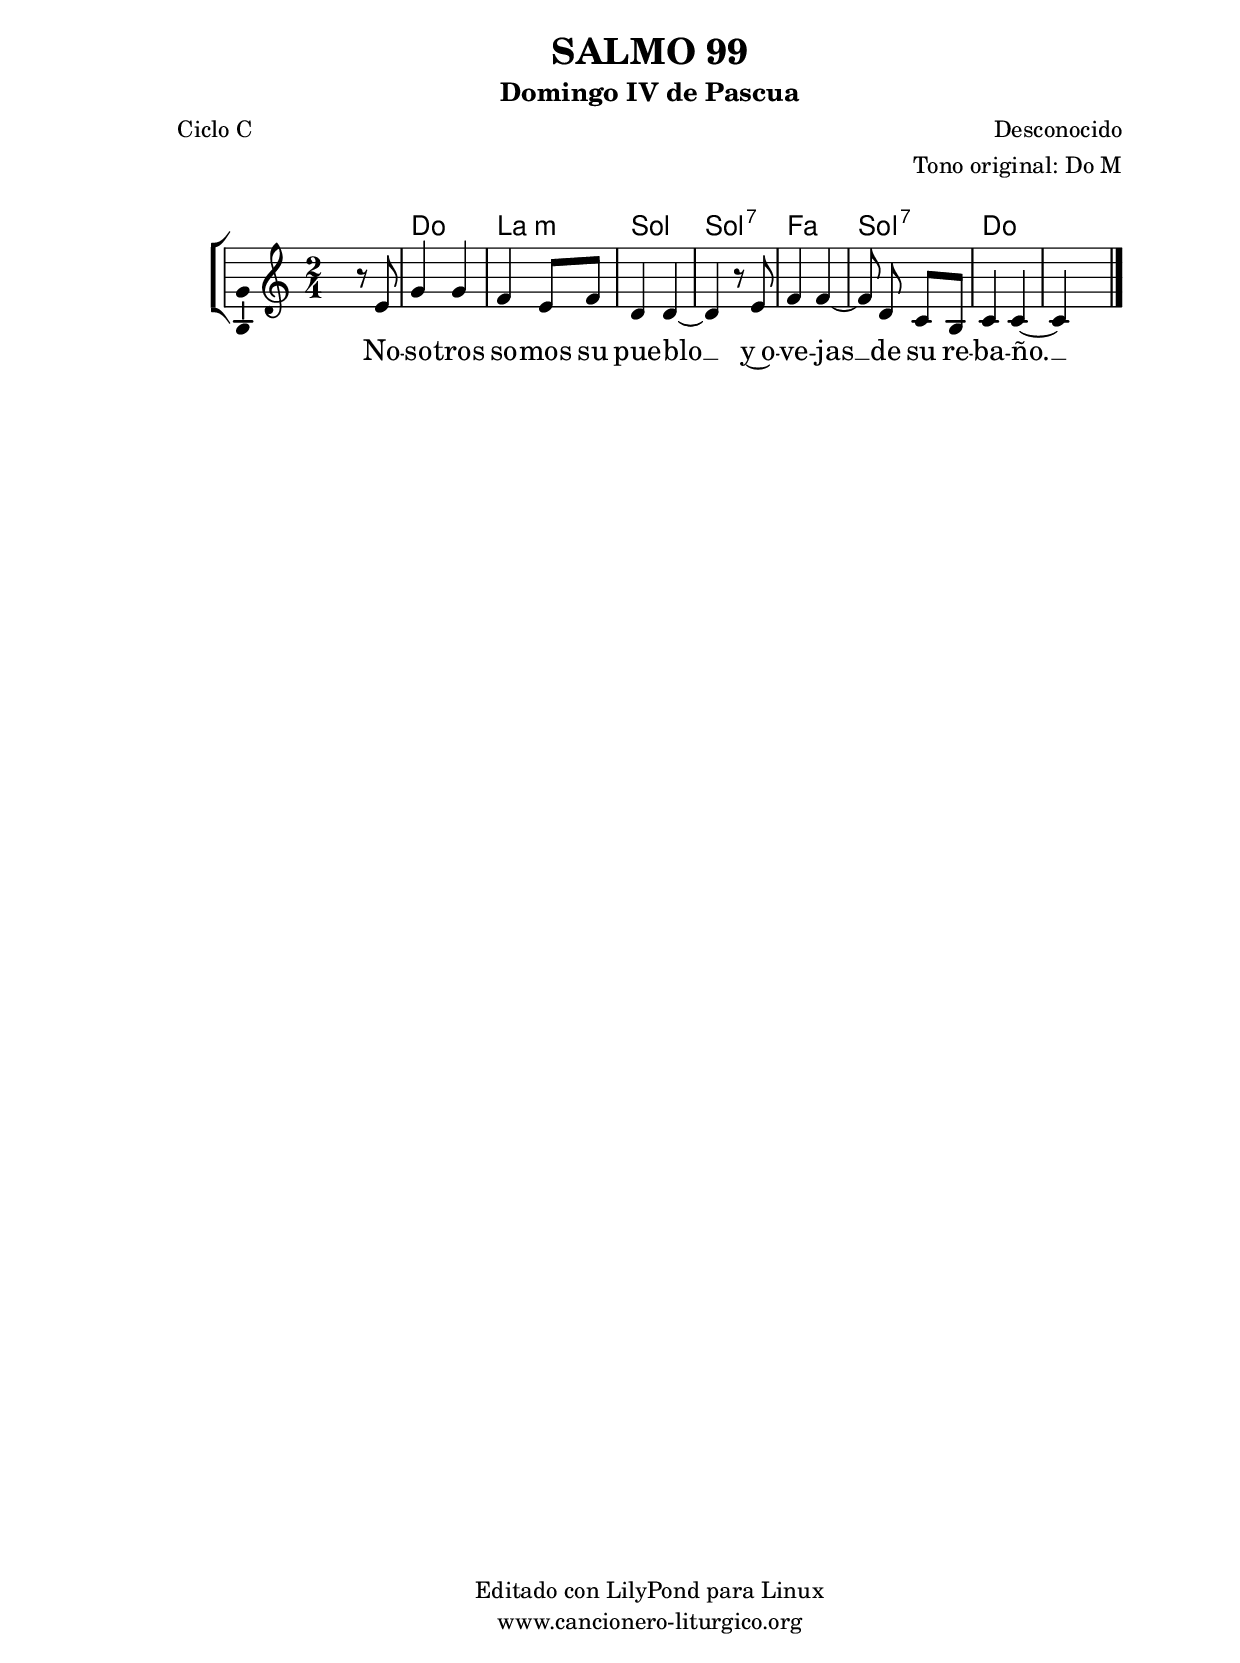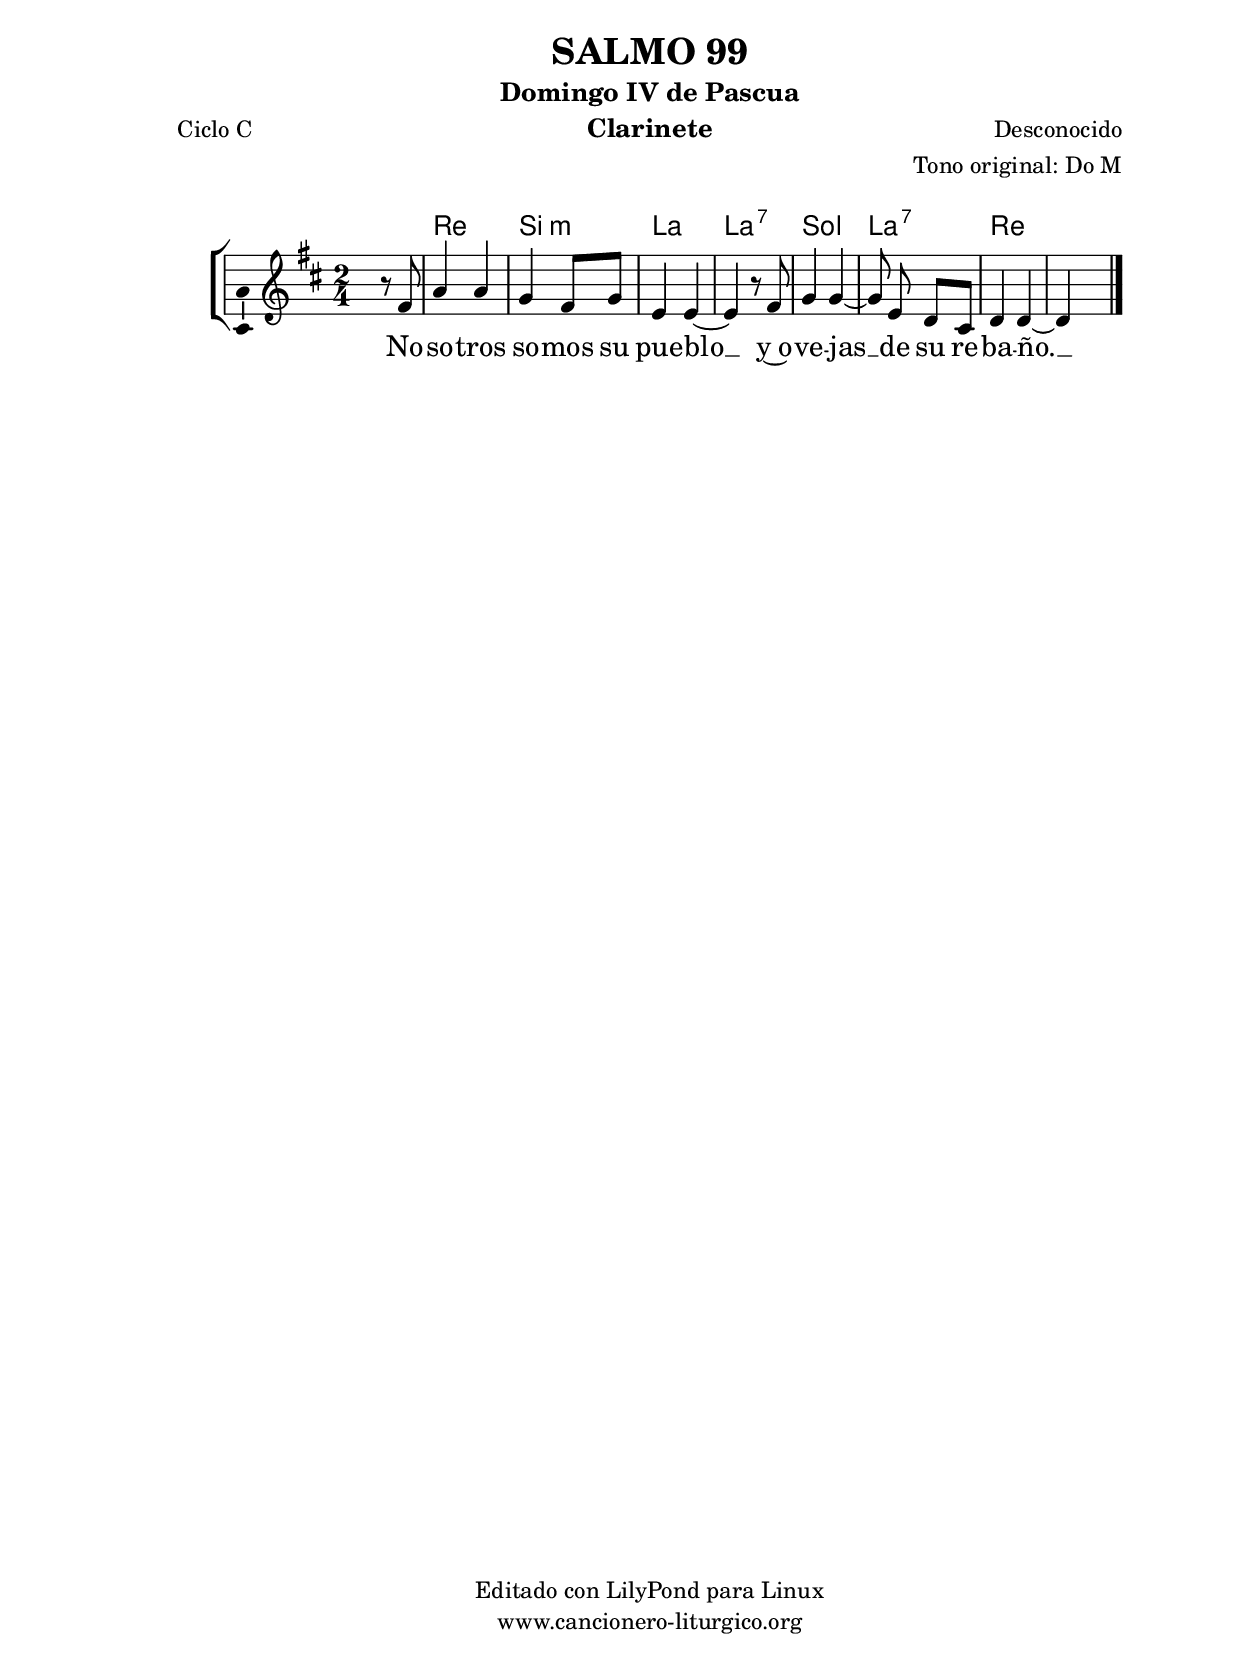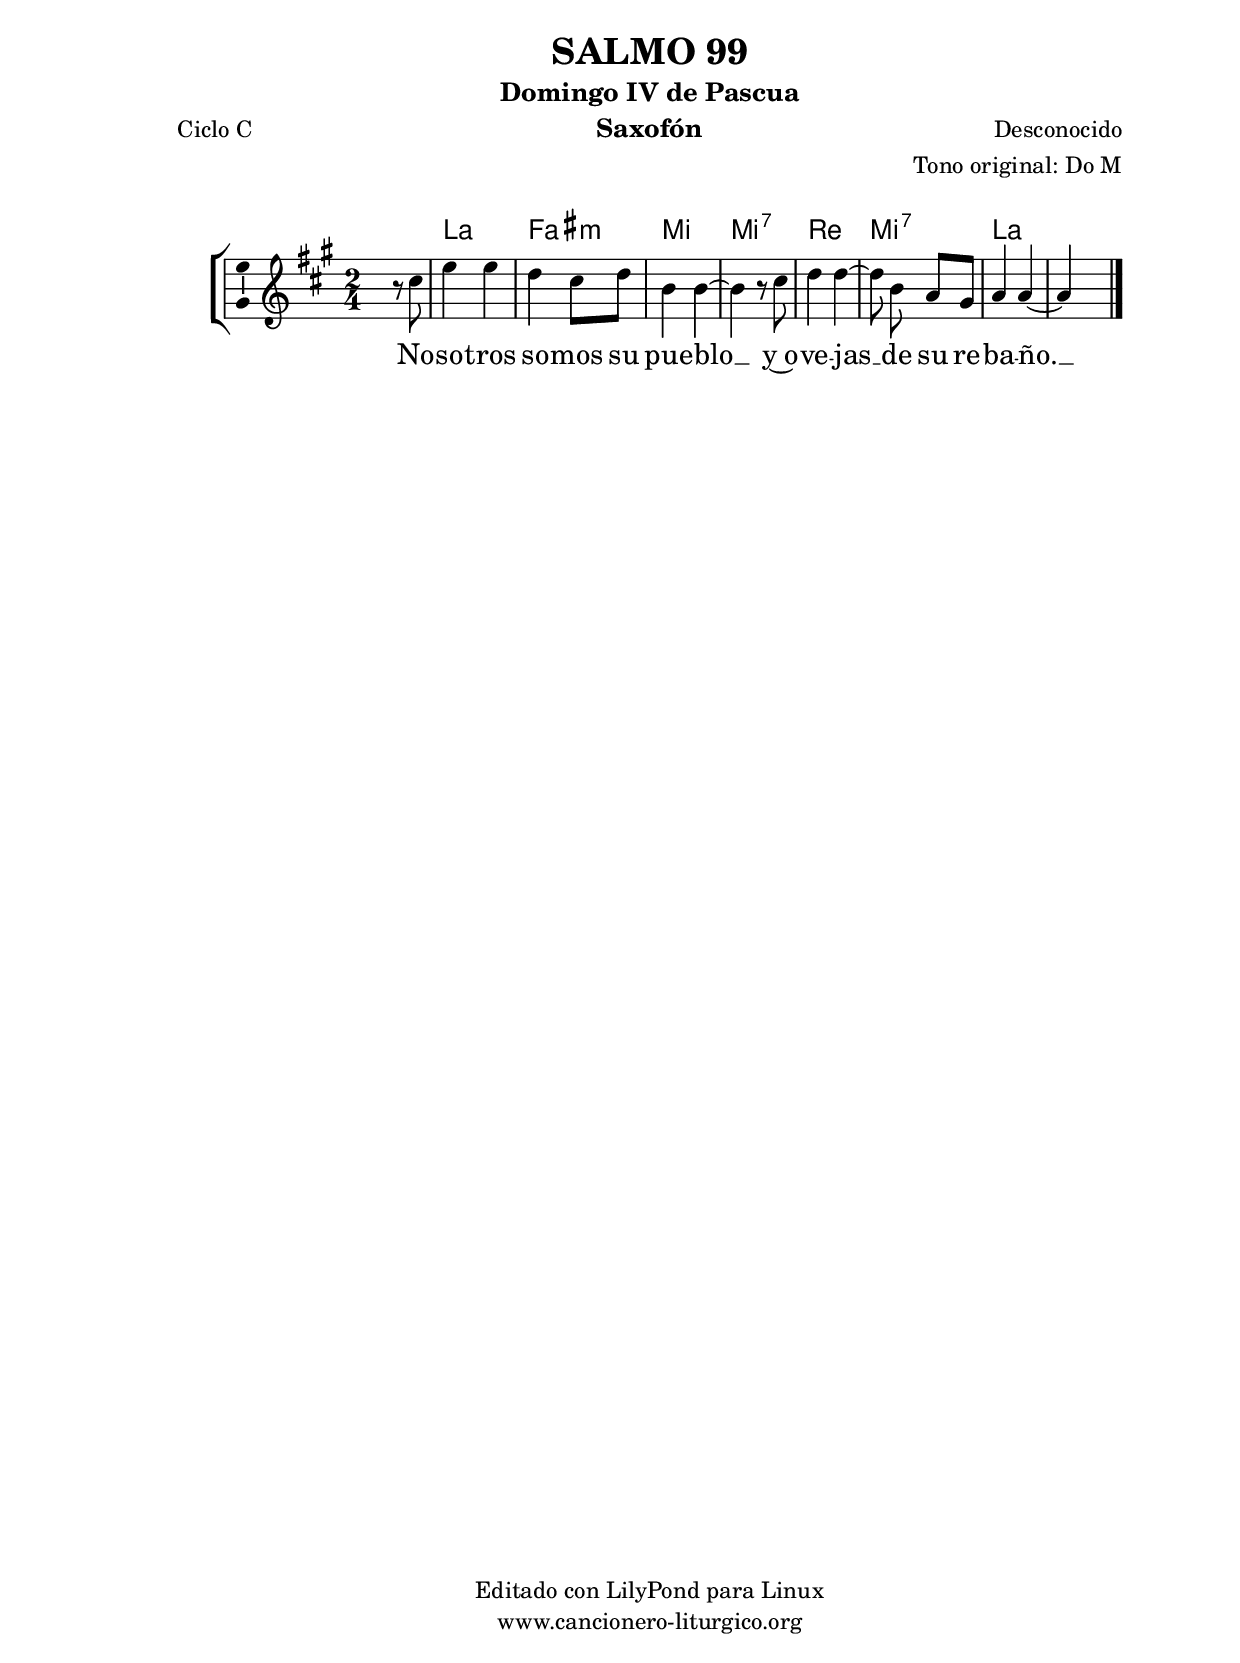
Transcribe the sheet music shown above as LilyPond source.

%
%para convertir .midi en .wav:
%timidity filename.midi -Ow -o finename.wav
%
%
%Para convertir de .wav a .mp3:
%lame -h -m j filename.wav
%
%
%para escuchar el midi:
%timidity nombrefichero.midi
%


%versión de lilypond para la que se ha escrito esta partitura:
\version "2.16.0"

	%Tamaño papel
	#(set-default-paper-size "a4")
	%Tamaño partitura
	#(set-global-staff-size 20)
	%No responde al pulsar sobre una nota
	#(ly:set-option 'point-and-click #f)

%parámetros del encabezamiento:
\header {
	title = "SALMO 99"
	subtitle = "Domingo IV de Pascua"
	composer = "Desconocido"
	poet = "Ciclo C"
	meter = ""
	arranger = "Tono original: Do M"
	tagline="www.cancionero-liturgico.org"
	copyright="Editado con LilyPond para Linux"
	}

%parámetros asociados al papel:
\paper  {
	oddHeaderMarkup = \markup {\fill-line { \on-the-fly #not-first-page \fromproperty #'header:title \on-the-fly #not-first-page \fromproperty #'header:composer }}
	evenHeaderMarkup = \markup {\fill-line { \fromproperty #'header:composer \fromproperty #'header:title }}
	#(set-paper-size "a4")
	print-page-number = ##f
	first-page-number = 1
	print-first-page-number = ##f
%	head-separation = 3.0 \cm
	top-margin = 2.0 \cm
	bottom-margin = 0.5\cm
%%%	bottom-margin = -1.0\cm
	left-margin = 3.0 \cm
	line-width = 16.0 \cm 
	indent = 8\mm
	interscoreline = 2.\mm
	between-system-space = 15\mm
%	para que las partituras no llenen la hoja:
	ragged-bottom = ##t
%	idem para la última hoja:
	ragged-last-bottom = ##f
%	para que las partituras llenen el ancho del papel:
	ragged-last = ##f
	after-title-space = 2.5 \cm
%page-count=1
%system-count=8

	%Flexible Vertical Spacing
%	markup-markup-spacing =
%	#'((basic-distance . 15) (minimum-distance . 15) (padding . 3))
	markup-system-spacing =
	#'((basic-distance . 15) (minimum-distance . 15) (padding . 3))
	system-system-spacing =
	#'((basic-distance . 15) (minimum-distance . 15) (padding . 3))
	score-system-spacing =
	#'((basic-distance . 15) (minimum-distance . 15) (padding . 5))
%	top-system-spacing = % header
%	#'((basic-distance . 8) (minimum-distance . 0) (padding . 3))
%	top-markup-spacing =
%	#'((basic-distance . 20) (minimum-distance . 20) (padding . 3))
	last-bottom-spacing = % footer
	#'((basic-distance . 5) (minimum-distance . 5) (padding . 3))
%	score-markup-spacing =
%	#'((basic-distance . 16) (minimum-distance . 13) (padding . 3))

	}


%parámetros que afectan a toda la partitura:
global =  {
	%clave de sol (G):
	\clef G
	%armadura:
%	\transpose f a
	\key c \major
	\tempo 4=120
	\set Score.tempoHideNote = ##t
	}


acordes = {
	\italianChords
	\chordmode {
%	\transpose f a
{

s2
c2 a:m g g:7 f g:7 c c

	}
	}
}

melodia = 
%	\transpose f a
{
	\relative c'{
	\time 2/4

s4 r8 e8
g4 g
f4 e8 f
d4 d~
d4 r8 e8
f4 f~
f8 \noBeam d c b
c4 c~
c4 s4

	\bar "|."
	}
	}


texto = \lyricmode {
No -- so -- tros so -- mos su pue -- blo __
y~o -- ve -- jas __ de su re -- ba -- ño. __
	}


acordesStaff = \context ChordNames = acordesStaff <<
	\set chordChanges = ##t
	\acordes
	>>


vozStaff = \context Voice = vozStaff
\with {\consists "Ambitus_engraver"}
<<
%	\set Staff.instrumentName = ""
%	\set Staff.shortInstrumentName = ""
%	\set Staff.midiInstrument = #"clarinet"
%	\set Staff.midiInstrument = #"cello"
%	\set Staff.midiInstrument = #"flute"
	\set Staff.midiInstrument = #"electric guitar (jazz)"
%	\set Staff.midiInstrument = #"english horn"
%	\set Staff.midiInstrument = #"violin"
%	\set Staff.midiInstrument = #"glockenspiel"
	\set Staff.midiMinimumVolume = #0.7
	\set Staff.midiMaximumVolume = #0.9
	\global
	\melodia
	>>


textoStaff = \context Lyrics = textoStaff <<
	\lyricsto vozStaff \texto
	>>

\book {
	\score {
		\context ChoirStaff {
			\override StaffGroup.SystemStartBracket #'collapse-height = #1
			\override Score.SystemStartBar #'collapse-height = #1
			<<
			\acordesStaff
			\vozStaff
			\textoStaff
			>>
			}
		\layout {
	    		\context {
				\Lyrics
				\override LyricText #'font-size = #2
				}
	   		 \context {
				\Score
				%fontSize = #3
				\override StaffSymbol #'staff-space = #(magstep +3)
				%\override Beam #'thickness = #0.55
				%\override SpacingSpanner #'spacing-increment = #1.0
				%\override Slur #'height-limit = #1.5
				}
			}
		}
	\score {
		\unfoldRepeats
		\context ChoirStaff {
			<<
			\acordesStaff
			\vozStaff
			>>
			}
		\midi {
	  		\context {
	  			\Score
				tempoWholesPerMinute = #(ly:make-moment 70 4)
				}
			}
		}
	}

%Partitura para clarinete
#(define output-suffix "C")
\book {
	\header{
		instrument = "Clarinete"
		}
	\score {
		\context ChoirStaff {
			\override StaffGroup.SystemStartBracket #'collapse-height = #1
			\override Score.SystemStartBar #'collapse-height = #1
\transpose c d
			<<
			\acordesStaff
			\vozStaff
			\textoStaff
			>>
			}
		\layout {
	    		\context {
				\Lyrics
				\override LyricText #'font-size = #2
				}
	   		 \context {
				\Score
				%fontSize = #3
				\override StaffSymbol #'staff-space = #(magstep +3)
				%\override Beam #'thickness = #0.55
				%\override SpacingSpanner #'spacing-increment = #1.0
				%\override Slur #'height-limit = #1.5
				}
			}
		}
	}

%Partitura para saxofón
#(define output-suffix "S")
\book {
	\header{
		instrument = "Saxofón"
		}
	\score {
		\context ChoirStaff {
			\override StaffGroup.SystemStartBracket #'collapse-height = #1
			\override Score.SystemStartBar #'collapse-height = #1
\transpose c a
			<<
			\acordesStaff
			\vozStaff
			\textoStaff
			>>
			}
		\layout {
	    		\context {
				\Lyrics
				\override LyricText #'font-size = #2
				}
	   		 \context {
				\Score
				%fontSize = #3
				\override StaffSymbol #'staff-space = #(magstep +3)
				%\override Beam #'thickness = #0.55
				%\override SpacingSpanner #'spacing-increment = #1.0
				%\override Slur #'height-limit = #1.5
				}
			}
		}
	}

